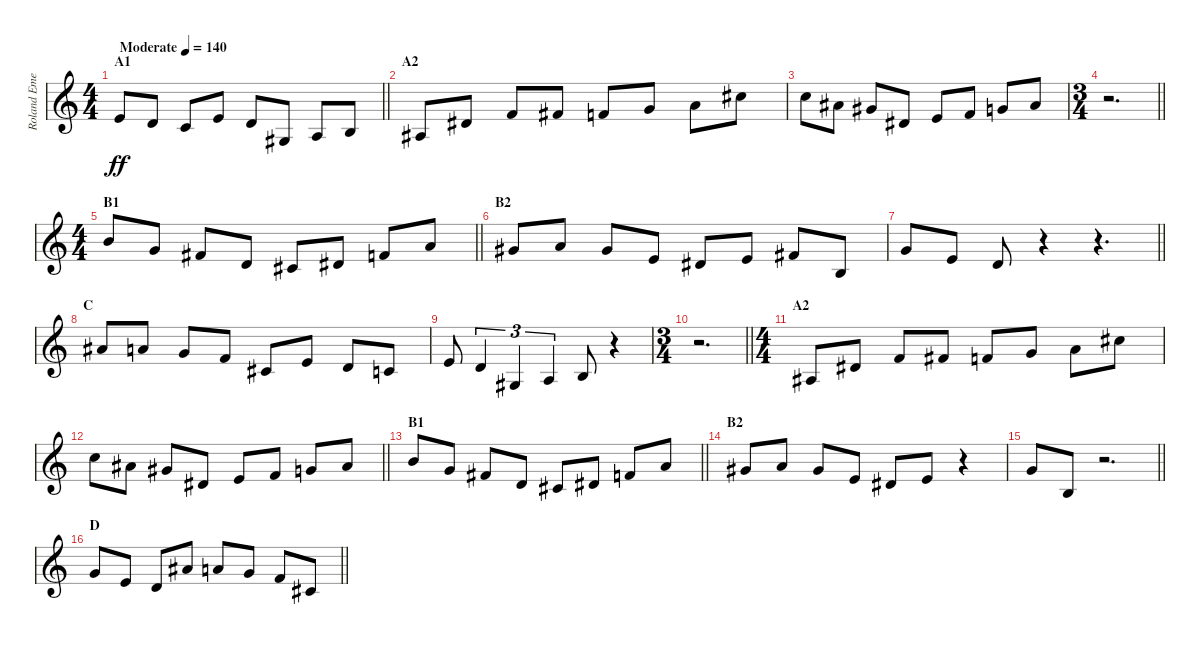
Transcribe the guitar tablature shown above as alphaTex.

\track ("Roland Emessy I - Keys" "Roland Eme") {instrument rockorgan}
\staff {score}
\tuning (E5 B4 G4 D4 A3 E3) {hide}
\ts (4 4)
\section ("" "A1")
\tempo (140 "Moderate")
\clef g2
\barLineRight lightlight
\ks c
7.5{pm}.8{dy ff instrument rockorgan} 5.5{pm}.8 3.5{pm}.8 7.5{pm}.8 5.5{pm}.8 4.6{pm}.8 5.6{pm}.8 7.6{pm}.8 |
\section ("" "A2")
6.6{pm}.8 6.5{pm}.8 8.5{pm}.8 9.5{pm}.8 8.5{pm}.8 5.4{pm}.8 7.4{pm}.8 6.3{pm}.8 |
5.3{pm}.8 8.4{pm}.8 6.4{pm}.8 6.5{pm}.8 7.5{pm}.8 8.5{pm}.8 5.4{pm}.8 8.4{pm}.8 |
\ts (3 4)
\barLineRight lightlight
r.2{d} |
\ts (4 4)
\section ("" "B1")
\barLineRight lightlight
4.3{pm}.8 5.4{pm}.8 4.4{pm}.8 5.5{pm}.8 4.5{pm}.8 6.5{pm}.8 8.5{pm}.8 7.4{pm}.8 |
\section ("" "B2")
6.4{pm}.8 7.4{pm}.8 6.4{pm}.8 7.5{pm}.8 6.5{pm}.8 7.5{pm}.8 9.5{pm}.8 7.6{pm}.8 |
\barLineRight lightlight
5.4{pm}.8 7.5{pm}.8 5.5{pm}.8 r.4 r.4{d} |
\section ("" "C")
8.4{pm}.8 7.4{pm}.8 5.4{pm}.8 3.4{pm}.8 4.5{pm}.8 7.5{pm}.8 5.5{pm}.8 3.5{pm}.8 |
7.5{pm}.8 5.5{pm}.4{tu (3 2)} 4.6{pm}.4{tu (3 2)} 5.6{pm}.4{tu (3 2)} 7.6{pm}.8 r.4 |
\ts (3 4)
\barLineRight lightlight
r.2{d} |
\ts (4 4)
\section ("" "A2")
6.6{pm}.8 6.5{pm}.8 8.5{pm}.8 9.5{pm}.8 8.5{pm}.8 5.4{pm}.8 7.4{pm}.8 6.3{pm}.8 |
\barLineRight lightlight
5.3{pm}.8 3.3{pm}.8 6.4{pm}.8 6.5{pm}.8 7.5{pm}.8 8.5{pm}.8 5.4{pm}.8 8.4{pm}.8 |
\section ("" "B1")
\barLineRight lightlight
4.3{pm}.8 5.4{pm}.8 4.4{pm}.8 5.5{pm}.8 4.5{pm}.8 6.5{pm}.8 8.5{pm}.8 7.4{pm}.8 |
\section ("" "B2")
6.4{pm}.8 7.4{pm}.8 6.4{pm}.8 7.5{pm}.8 6.5{pm}.8 7.5{pm}.8 r.4 |
\barLineRight lightlight
5.4{pm}.8 7.6{pm}.8 r.2{d} |
\section ("" "D")
\barLineRight lightlight
5.4{pm}.8 7.5{pm}.8 5.5{pm}.8 8.4{pm}.8 7.4{pm}.8 10.5{pm}.8 8.5{pm}.8 9.6{pm}.8
